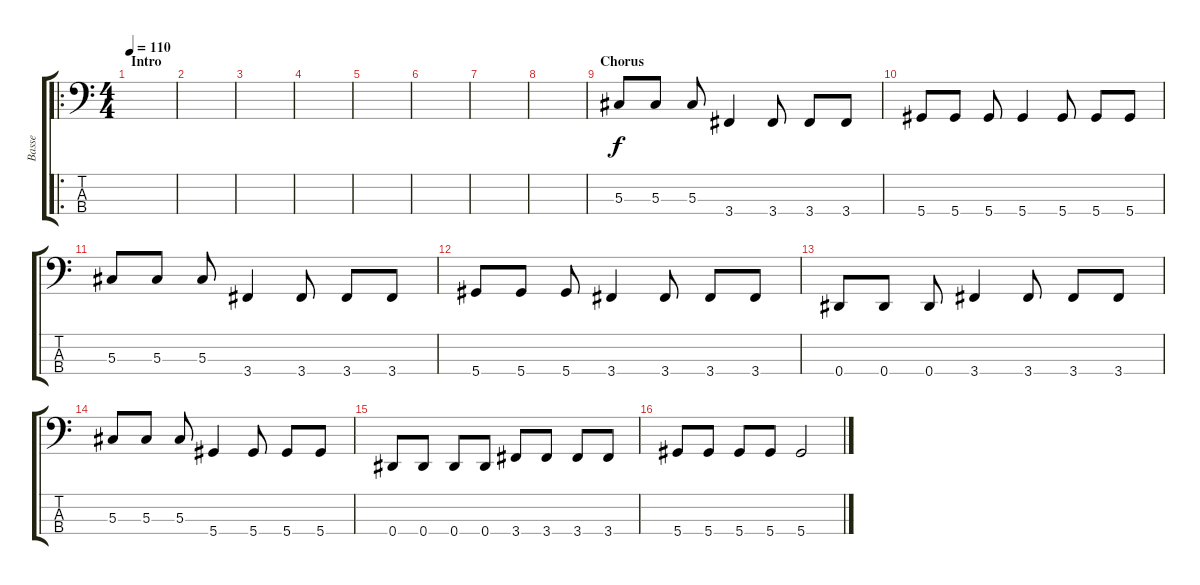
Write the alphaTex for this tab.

\track ("Basse" "Basse") {instrument electricbassfinger}
\staff {score tabs}
\tuning (Gb2 Db2 Ab1 Eb1) {hide}
\ro
\ts (4 4)
\section ("" "Intro")
\tempo 110
\clef f4
\ks c
|
|
|
|
|
|
|
|
\section ("" "Chorus")
5.3.8 5.3.8 5.3.8 3.4.4 3.4.8 3.4.8 3.4.8 |
5.4.8 5.4.8 5.4.8 5.4.4 5.4.8 5.4.8 5.4.8 |
5.3.8 5.3.8 5.3.8 3.4.4 3.4.8 3.4.8 3.4.8 |
5.4.8 5.4.8 5.4.8 3.4.4 3.4.8 3.4.8 3.4.8 |
0.4.8 0.4.8 0.4.8 3.4.4 3.4.8 3.4.8 3.4.8 |
5.3.8 5.3.8 5.3.8 5.4.4 5.4.8 5.4.8 5.4.8 |
0.4.8 0.4.8 0.4.8 0.4.8 3.4.8 3.4.8 3.4.8 3.4.8 |
5.4.8 5.4.8 5.4.8 5.4.8 5.4.2
